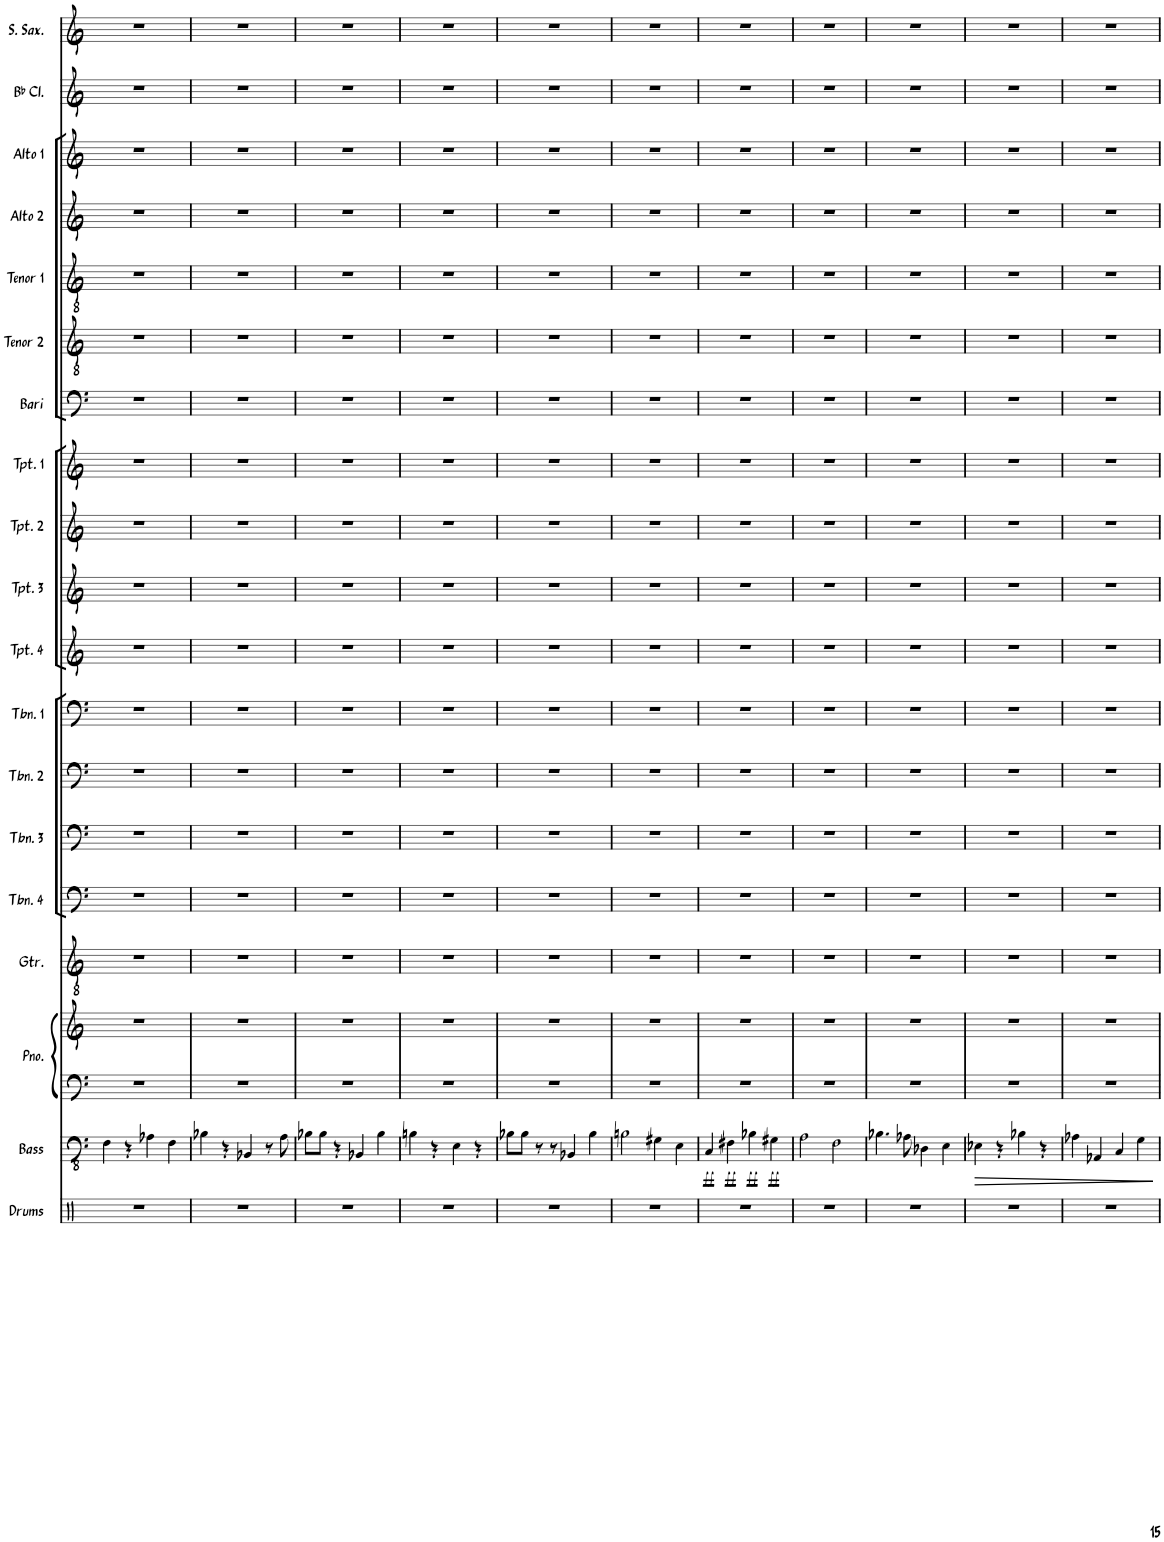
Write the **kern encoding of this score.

**kern	**kern	**dynam	**kern	**kern	**kern	**kern	**kern	**kern	**kern	**kern	**kern	**kern	**kern	**kern	**kern	**kern	**kern	**kern	**kern	**kern
*part19	*part18	*part18	*part17	*part17	*part16	*part15	*part14	*part13	*part12	*part11	*part10	*part9	*part8	*part7	*part6	*part5	*part4	*part3	*part2	*part1
*staff20	*staff19	*staff19	*staff18	*staff17	*staff16	*staff15	*staff14	*staff13	*staff12	*staff11	*staff10	*staff9	*staff8	*staff7	*staff6	*staff5	*staff4	*staff3	*staff2	*staff1
*I"Drums	*I"Bass	*	*I"Piano	*	*I"Guitar	*I"Trombone 4	*I"Trombone 3	*I"Trombone 2	*I"Trombone 1	*I"Trumpet 4	*I"Trumpet 3	*I"Trumpet 2	*I"Trumpet 1	*I"Bari Sax	*I"Tenor Sax 2	*I"Tenor Sax 1	*I"Alto Sax 2	*I"Alto Sax 1	*I"Bb Clarinet	*I"Soprano Saxophone
*I'Drums	*I'Bass	*	*I'Pno.	*	*I'Gtr.	*I'Tbn. 4	*I'Tbn. 3	*I'Tbn. 2	*I'Tbn. 1	*I'Tpt. 4	*I'Tpt. 3	*I'Tpt. 2	*I'Tpt. 1	*I'Bari	*I'Tenor 2	*I'Tenor 1	*I'Alto 2	*I'Alto 1	*I'Bb Cl.	*I'S. Sax.
!!LO:PB:g=z
*clefX	*clefFv4	*	*clefF4	*clefG2	*clefGv2	*clefF4	*clefF4	*clefF4	*clefF4	*clefG2	*clefG2	*clefG2	*clefG2	*clefF4	*clefGv2	*clefGv2	*clefG2	*clefG2	*clefG2	*clefG2
*	*	*	*	*	*	*	*	*	*	*ITrd1c2	*ITrd1c2	*ITrd1c2	*ITrd1c2	*ITrd12c21	*ITrd8c14	*ITrd8c14	*ITrd5c9	*ITrd5c9	*ITrd1c2	*ITrd1c2
*k[]	*k[]	*	*k[]	*k[]	*k[]	*k[]	*k[]	*k[]	*k[]	*k[]	*k[]	*k[]	*k[]	*k[]	*k[]	*k[]	*k[]	*k[]	*k[]	*k[]
*M4/4	*M4/4	*	*M4/4	*M4/4	*M4/4	*M4/4	*M4/4	*M4/4	*M4/4	*M4/4	*M4/4	*M4/4	*M4/4	*M4/4	*M4/4	*M4/4	*M4/4	*M4/4	*M4/4	*M4/4
=126	=126	=126	=126	=126	=126	=126	=126	=126	=126	=126	=126	=126	=126	=126	=126	=126	=126	=126	=126	=126
1r	4FF\	.	1r	1r	1r	1r	1r	1r	1r	1r	1r	1r	1r	1r	1r	1r	1r	1r	1r	1r
.	4r	.	.	.	.	.	.	.	.	.	.	.	.	.	.	.	.	.	.	.
.	4AA-X\	.	.	.	.	.	.	.	.	.	.	.	.	.	.	.	.	.	.	.
.	4FF\	.	.	.	.	.	.	.	.	.	.	.	.	.	.	.	.	.	.	.
=127	=127	=127	=127	=127	=127	=127	=127	=127	=127	=127	=127	=127	=127	=127	=127	=127	=127	=127	=127	=127
1r	4BB-X\	.	1r	1r	1r	1r	1r	1r	1r	1r	1r	1r	1r	1r	1r	1r	1r	1r	1r	1r
.	4r	.	.	.	.	.	.	.	.	.	.	.	.	.	.	.	.	.	.	.
.	4BBB-X/	.	.	.	.	.	.	.	.	.	.	.	.	.	.	.	.	.	.	.
.	8r	.	.	.	.	.	.	.	.	.	.	.	.	.	.	.	.	.	.	.
.	8AA\	.	.	.	.	.	.	.	.	.	.	.	.	.	.	.	.	.	.	.
=128	=128	=128	=128	=128	=128	=128	=128	=128	=128	=128	=128	=128	=128	=128	=128	=128	=128	=128	=128	=128
1r	8BB-X\L	.	1r	1r	1r	1r	1r	1r	1r	1r	1r	1r	1r	1r	1r	1r	1r	1r	1r	1r
.	8BB-\J	.	.	.	.	.	.	.	.	.	.	.	.	.	.	.	.	.	.	.
.	4r	.	.	.	.	.	.	.	.	.	.	.	.	.	.	.	.	.	.	.
.	4BBB-X/	.	.	.	.	.	.	.	.	.	.	.	.	.	.	.	.	.	.	.
.	4BB-\	.	.	.	.	.	.	.	.	.	.	.	.	.	.	.	.	.	.	.
=129	=129	=129	=129	=129	=129	=129	=129	=129	=129	=129	=129	=129	=129	=129	=129	=129	=129	=129	=129	=129
1r	4BBn\	.	1r	1r	1r	1r	1r	1r	1r	1r	1r	1r	1r	1r	1r	1r	1r	1r	1r	1r
.	4r	.	.	.	.	.	.	.	.	.	.	.	.	.	.	.	.	.	.	.
.	4EE\	.	.	.	.	.	.	.	.	.	.	.	.	.	.	.	.	.	.	.
.	4r	.	.	.	.	.	.	.	.	.	.	.	.	.	.	.	.	.	.	.
=130	=130	=130	=130	=130	=130	=130	=130	=130	=130	=130	=130	=130	=130	=130	=130	=130	=130	=130	=130	=130
1r	8BB-X\L	.	1r	1r	1r	1r	1r	1r	1r	1r	1r	1r	1r	1r	1r	1r	1r	1r	1r	1r
.	8BB-\J	.	.	.	.	.	.	.	.	.	.	.	.	.	.	.	.	.	.	.
.	8r	.	.	.	.	.	.	.	.	.	.	.	.	.	.	.	.	.	.	.
.	8r	.	.	.	.	.	.	.	.	.	.	.	.	.	.	.	.	.	.	.
.	4BBB-X/	.	.	.	.	.	.	.	.	.	.	.	.	.	.	.	.	.	.	.
.	4BB-\	.	.	.	.	.	.	.	.	.	.	.	.	.	.	.	.	.	.	.
=131	=131	=131	=131	=131	=131	=131	=131	=131	=131	=131	=131	=131	=131	=131	=131	=131	=131	=131	=131	=131
1r	2BBn\	.	1r	1r	1r	1r	1r	1r	1r	1r	1r	1r	1r	1r	1r	1r	1r	1r	1r	1r
.	4GG#X\	.	.	.	.	.	.	.	.	.	.	.	.	.	.	.	.	.	.	.
.	4EE\	.	.	.	.	.	.	.	.	.	.	.	.	.	.	.	.	.	.	.
=132	=132	=132	=132	=132	=132	=132	=132	=132	=132	=132	=132	=132	=132	=132	=132	=132	=132	=132	=132	=132
!	!	!LO:DY:b	!	!	!	!	!	!	!	!	!	!	!	!	!	!	!	!	!	!
1r	4CC/	ff	1r	1r	1r	1r	1r	1r	1r	1r	1r	1r	1r	1r	1r	1r	1r	1r	1r	1r
!	!	!LO:DY:b	!	!	!	!	!	!	!	!	!	!	!	!	!	!	!	!	!	!
.	4FF#X\	ff	.	.	.	.	.	.	.	.	.	.	.	.	.	.	.	.	.	.
!	!	!LO:DY:b	!	!	!	!	!	!	!	!	!	!	!	!	!	!	!	!	!	!
.	4BB-X\	ff	.	.	.	.	.	.	.	.	.	.	.	.	.	.	.	.	.	.
!	!	!LO:DY:b	!	!	!	!	!	!	!	!	!	!	!	!	!	!	!	!	!	!
.	4GG#X\	ff	.	.	.	.	.	.	.	.	.	.	.	.	.	.	.	.	.	.
=133	=133	=133	=133	=133	=133	=133	=133	=133	=133	=133	=133	=133	=133	=133	=133	=133	=133	=133	=133	=133
1r	2AA\	.	1r	1r	1r	1r	1r	1r	1r	1r	1r	1r	1r	1r	1r	1r	1r	1r	1r	1r
.	2FF\	.	.	.	.	.	.	.	.	.	.	.	.	.	.	.	.	.	.	.
=134	=134	=134	=134	=134	=134	=134	=134	=134	=134	=134	=134	=134	=134	=134	=134	=134	=134	=134	=134	=134
1r	4.BB-X\	.	1r	1r	1r	1r	1r	1r	1r	1r	1r	1r	1r	1r	1r	1r	1r	1r	1r	1r
.	8AA-X\	.	.	.	.	.	.	.	.	.	.	.	.	.	.	.	.	.	.	.
.	4DD-X\	.	.	.	.	.	.	.	.	.	.	.	.	.	.	.	.	.	.	.
.	4EE\	.	.	.	.	.	.	.	.	.	.	.	.	.	.	.	.	.	.	.
=135	=135	=135	=135	=135	=135	=135	=135	=135	=135	=135	=135	=135	=135	=135	=135	=135	=135	=135	=135	=135
!	!	!LO:HP:b	!	!	!	!	!	!	!	!	!	!	!	!	!	!	!	!	!	!
1r	4EE-X\	>	1r	1r	1r	1r	1r	1r	1r	1r	1r	1r	1r	1r	1r	1r	1r	1r	1r	1r
.	4r	.	.	.	.	.	.	.	.	.	.	.	.	.	.	.	.	.	.	.
.	4BB-X\	.	.	.	.	.	.	.	.	.	.	.	.	.	.	.	.	.	.	.
.	4r	.	.	.	.	.	.	.	.	.	.	.	.	.	.	.	.	.	.	.
=136	=136	=136	=136	=136	=136	=136	=136	=136	=136	=136	=136	=136	=136	=136	=136	=136	=136	=136	=136	=136
1r	4AA-X\	.	1r	1r	1r	1r	1r	1r	1r	1r	1r	1r	1r	1r	1r	1r	1r	1r	1r	1r
.	4AAA-X/	.	.	.	.	.	.	.	.	.	.	.	.	.	.	.	.	.	.	.
.	4CC/	.	.	.	.	.	.	.	.	.	.	.	.	.	.	.	.	.	.	.
.	4GG\	.	.	.	.	.	.	.	.	.	.	.	.	.	.	.	.	.	.	.
.	.	]	.	.	.	.	.	.	.	.	.	.	.	.	.	.	.	.	.	.
=	=	=	=	=	=	=	=	=	=	=	=	=	=	=	=	=	=	=	=	=
*-	*-	*-	*-	*-	*-	*-	*-	*-	*-	*-	*-	*-	*-	*-	*-	*-	*-	*-	*-	*-
